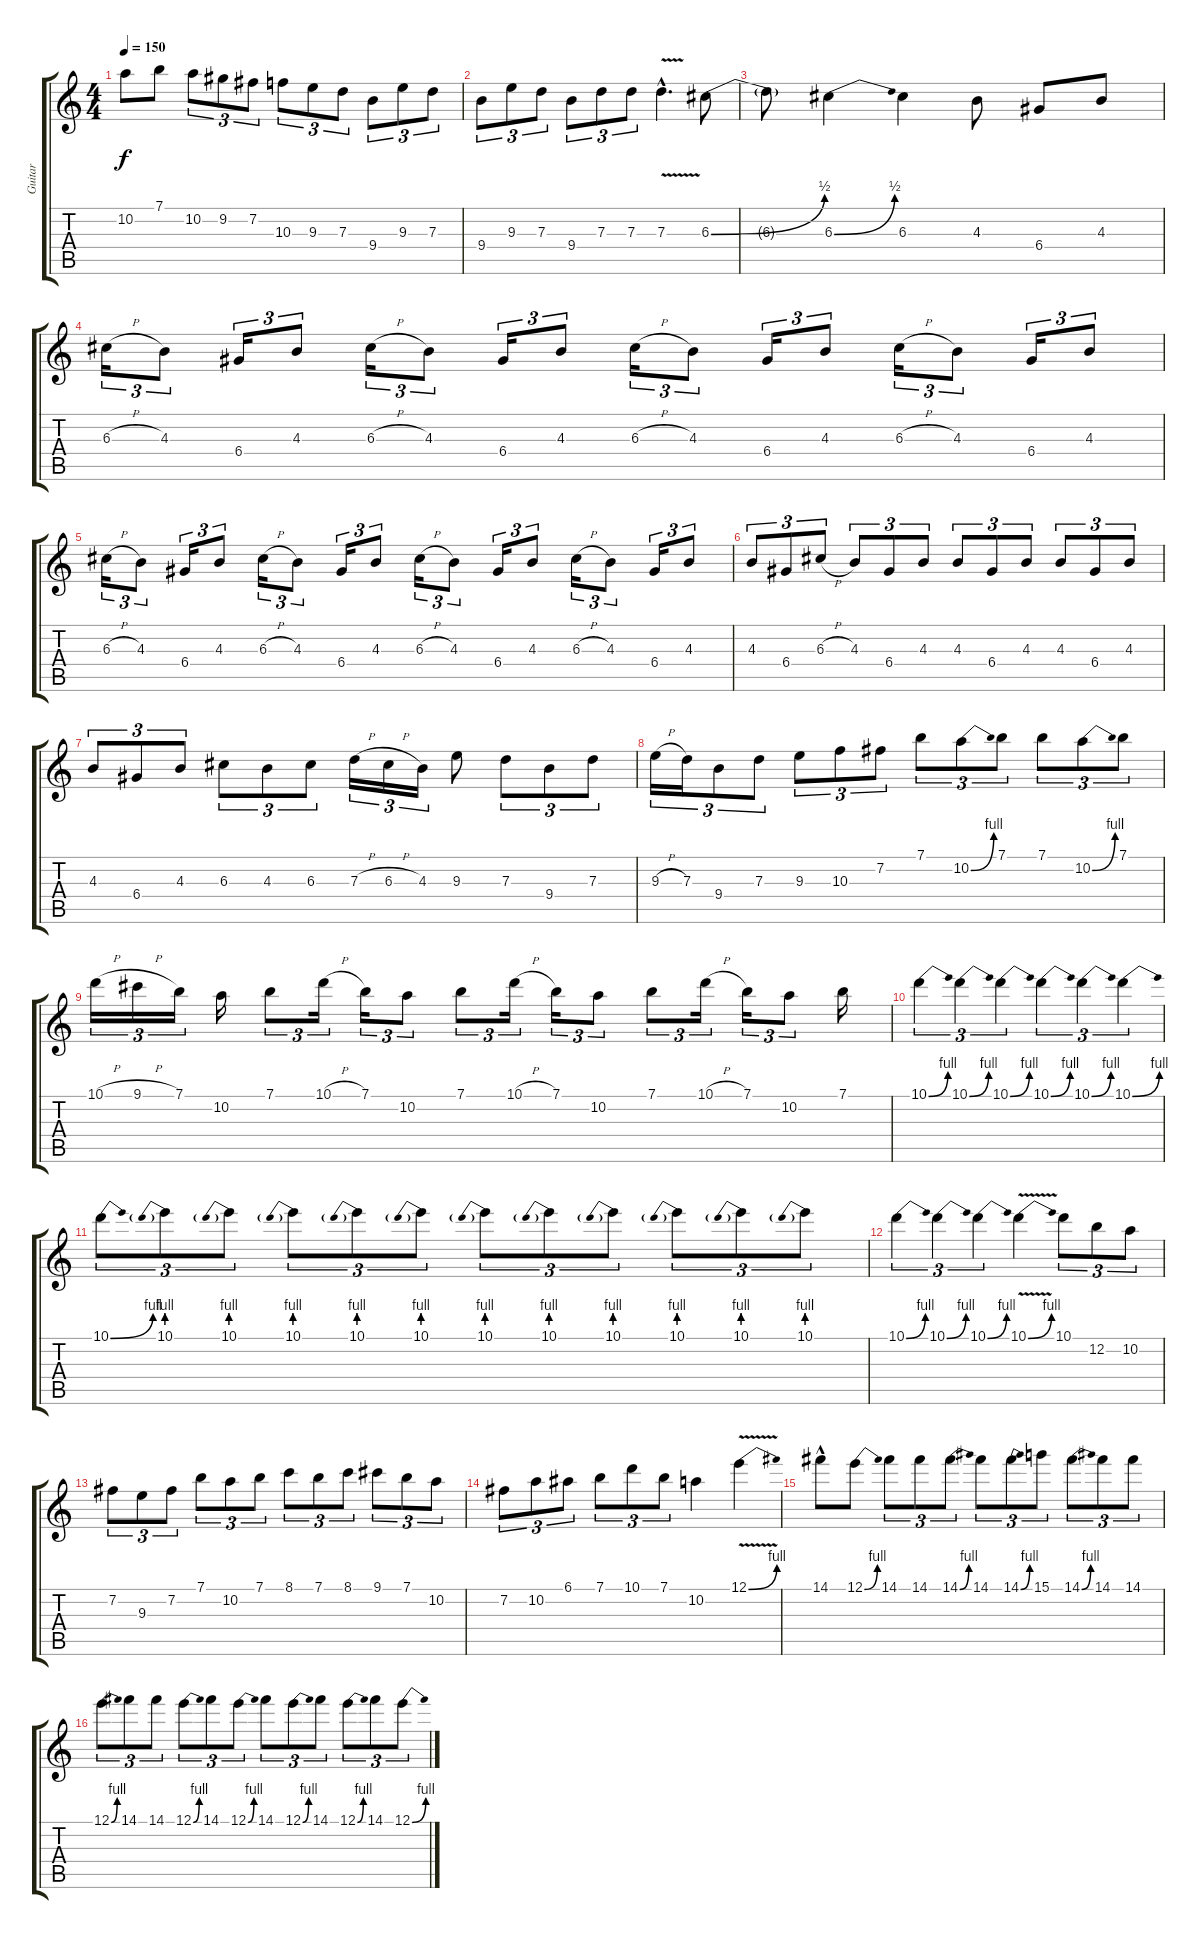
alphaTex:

\track ("Guitar" "Guitar") {instrument overdrivenguitar}
\staff {score tabs}
\tuning (E4 B3 G3 D3 A2 E2) {hide}
\ts (4 4)
\tempo 150
\clef g2
\ks c
10.2{t}.8{dy f} 7.1.8 10.2.8{tu (3 2)} 9.2.8{tu (3 2)} 7.2.8{tu (3 2)} 10.3.8{tu (3 2)} 9.3.8{tu (3 2)} 7.3.8{tu (3 2)} 9.4.8{tu (3 2)} 9.3.8{tu (3 2)} 7.3.8{tu (3 2)} |
9.4.8{tu (3 2)} 9.3.8{tu (3 2)} 7.3.8{tu (3 2)} 9.4.8{tu (3 2)} 7.3.8{tu (3 2)} 7.3.8{tu (3 2)} 7.3{v hac}.4{d} 6.3{be (bend 0 0 60 2)}.8 |
6.3{t}.8 6.3{be (bend 0 0 60 2)}.4 6.3.4 4.3.8 6.4.8 4.3.8 |
6.3{h}.16{tu (3 2)} 4.3.8{tu (3 2)} 6.4.16{tu (3 2)} 4.3.8{tu (3 2)} 6.3{h}.16{tu (3 2)} 4.3.8{tu (3 2)} 6.4.16{tu (3 2)} 4.3.8{tu (3 2)} 6.3{h}.16{tu (3 2)} 4.3.8{tu (3 2)} 6.4.16{tu (3 2)} 4.3.8{tu (3 2)} 6.3{h}.16{tu (3 2)} 4.3.8{tu (3 2)} 6.4.16{tu (3 2)} 4.3.8{tu (3 2)} |
6.3{h}.16{tu (3 2)} 4.3.8{tu (3 2)} 6.4.16{tu (3 2)} 4.3.8{tu (3 2)} 6.3{h}.16{tu (3 2)} 4.3.8{tu (3 2)} 6.4.16{tu (3 2)} 4.3.8{tu (3 2)} 6.3{h}.16{tu (3 2)} 4.3.8{tu (3 2)} 6.4.16{tu (3 2)} 4.3.8{tu (3 2)} 6.3{h}.16{tu (3 2)} 4.3.8{tu (3 2)} 6.4.16{tu (3 2)} 4.3.8{tu (3 2)} |
4.3.8{tu (3 2)} 6.4.8{tu (3 2)} 6.3{h}.8{tu (3 2)} 4.3.8{tu (3 2)} 6.4.8{tu (3 2)} 4.3.8{tu (3 2)} 4.3.8{tu (3 2)} 6.4.8{tu (3 2)} 4.3.8{tu (3 2)} 4.3.8{tu (3 2)} 6.4.8{tu (3 2)} 4.3.8{tu (3 2)} |
4.3.8{tu (3 2)} 6.4.8{tu (3 2)} 4.3.8{tu (3 2)} 6.3.8{tu (3 2)} 4.3.8{tu (3 2)} 6.3.8{tu (3 2)} 7.3{h}.16{tu (3 2)} 6.3{h}.16{tu (3 2)} 4.3.16{tu (3 2)} 9.3.8 7.3.8{tu (3 2)} 9.4.8{tu (3 2)} 7.3.8{tu (3 2)} |
9.3{h}.16{tu (3 2)} 7.3.16{tu (3 2)} 9.4.8{tu (3 2)} 7.3.8{tu (3 2)} 9.3.8{tu (3 2)} 10.3.8{tu (3 2)} 7.2.8{tu (3 2)} 7.1.8{tu (3 2)} 10.2{be (bend 0 0 60 4)}.8{tu (3 2)} 7.1.8{tu (3 2)} 7.1.8{tu (3 2)} 10.2{be (bend 0 0 60 4)}.8{tu (3 2)} 7.1.8{tu (3 2)} |
10.1{h}.16{tu (3 2)} 9.1{h}.16{tu (3 2)} 7.1.16{tu (3 2)} 10.2.16 7.1.8{tu (3 2)} 10.1{h}.16{tu (3 2)} 7.1.16{tu (3 2)} 10.2.8{tu (3 2)} 7.1.8{tu (3 2)} 10.1{h}.16{tu (3 2)} 7.1.16{tu (3 2)} 10.2.8{tu (3 2)} 7.1.8{tu (3 2)} 10.1{h}.16{tu (3 2)} 7.1.16{tu (3 2)} 10.2.8{tu (3 2)} 7.1.16 |
10.1{be (bend 0 0 60 4)}.4{tu (3 2)} 10.1{be (bend 0 0 60 4)}.4{tu (3 2)} 10.1{be (bend 0 0 60 4)}.4{tu (3 2)} 10.1{be (bend 0 0 60 4)}.4{tu (3 2)} 10.1{be (bend 0 0 60 4)}.4{tu (3 2)} 10.1{be (bend 0 0 60 4)}.4{tu (3 2)} |
10.1{be (bend 0 0 60 4)}.8{tu (3 2)} 10.1{be (prebend 0 4 60 4)}.8{tu (3 2)} 10.1{be (prebend 0 4 60 4)}.8{tu (3 2)} 10.1{be (prebend 0 4 60 4)}.8{tu (3 2)} 10.1{be (prebend 0 4 60 4)}.8{tu (3 2)} 10.1{be (prebend 0 4 60 4)}.8{tu (3 2)} 10.1{be (prebend 0 4 60 4)}.8{tu (3 2)} 10.1{be (prebend 0 4 60 4)}.8{tu (3 2)} 10.1{be (prebend 0 4 60 4)}.8{tu (3 2)} 10.1{be (prebend 0 4 60 4)}.8{tu (3 2)} 10.1{be (prebend 0 4 60 4)}.8{tu (3 2)} 10.1{be (prebend 0 4 60 4)}.8{tu (3 2)} |
10.1{be (bend 0 0 60 4)}.4{tu (3 2)} 10.1{be (bend 0 0 60 4)}.4{tu (3 2)} 10.1{be (bend 0 0 60 4)}.4{tu (3 2)} 10.1{be (bend 0 0 60 4) v}.4 10.1.8{tu (3 2)} 12.2.8{tu (3 2)} 10.2.8{tu (3 2)} |
7.2.8{tu (3 2)} 9.3.8{tu (3 2)} 7.2.8{tu (3 2)} 7.1.8{tu (3 2)} 10.2.8{tu (3 2)} 7.1.8{tu (3 2)} 8.1.8{tu (3 2)} 7.1.8{tu (3 2)} 8.1.8{tu (3 2)} 9.1.8{tu (3 2)} 7.1.8{tu (3 2)} 10.2.8{tu (3 2)} |
7.2.8{tu (3 2)} 10.2.8{tu (3 2)} 6.1.8{tu (3 2)} 7.1.8{tu (3 2)} 10.1.8{tu (3 2)} 7.1.8{tu (3 2)} 10.2.4 12.1{be (bend 0 0 60 4) v}.4 |
14.1{hac}.8 12.1{be (bend 0 0 60 4)}.8 14.1.8{tu (3 2)} 14.1.8{tu (3 2)} 14.1{be (bend 0 0 60 4)}.8{tu (3 2)} 14.1.8{tu (3 2)} 14.1{be (bend 0 0 60 4)}.8{tu (3 2)} 15.1.8{tu (3 2)} 14.1{be (bend 0 0 60 4)}.8{tu (3 2)} 14.1.8{tu (3 2)} 14.1.8{tu (3 2)} |
12.1{be (bend 0 0 60 4)}.8{tu (3 2)} 14.1.8{tu (3 2)} 14.1.8{tu (3 2)} 12.1{be (bend 0 0 60 4)}.8{tu (3 2)} 14.1.8{tu (3 2)} 12.1{be (bend 0 0 60 4)}.8{tu (3 2)} 14.1.8{tu (3 2)} 12.1{be (bend 0 0 60 4)}.8{tu (3 2)} 14.1.8{tu (3 2)} 12.1{be (bend 0 0 60 4)}.8{tu (3 2)} 14.1.8{tu (3 2)} 12.1{be (bend 0 0 60 4)}.8{tu (3 2)}
